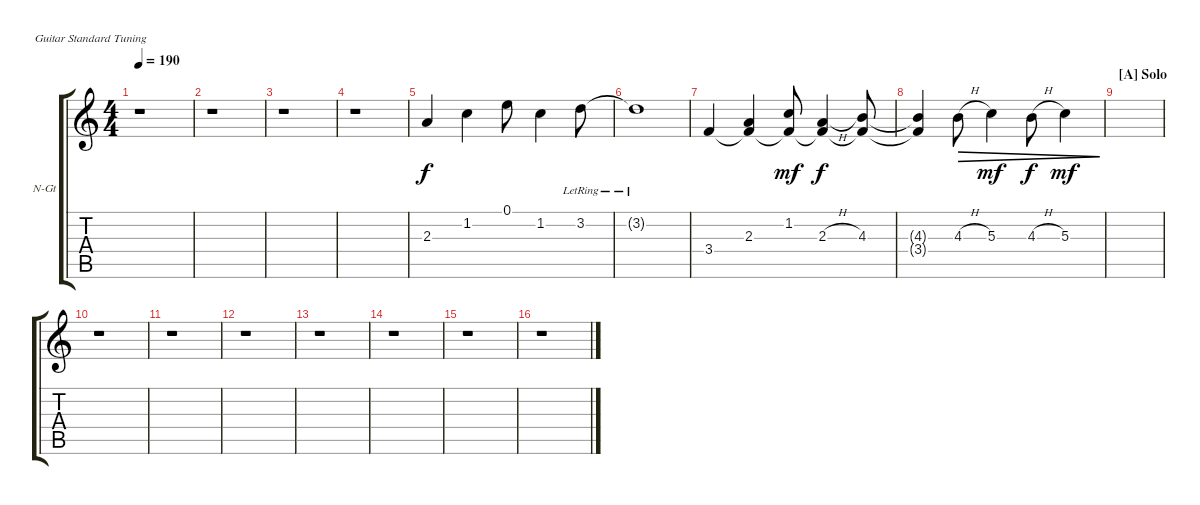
\defaultSystemsLayout 4
\bracketExtendMode groupsimilarinstruments
\firstSystemTrackNameOrientation horizontal
\otherSystemsTrackNameOrientation horizontal
\track ("Nylon Guitar" "N-Gt") {instrument acousticguitarnylon}
\staff {score tabs}
\tuning (E4 B3 G3 D3 A2 E2)
\ts (4 4)
\tempo 190
\clef g2
\ks c
r.1{dy f} |
r.1 |
r.1 |
r.1 |
2.3.4 1.2.4 0.1.8 1.2.4 3.2{lr}.8 |
3.2{lr t}.1 |
3.4.4 (2.3 3.4{t}).4 (1.2 3.4{t}).8{dy mf} (2.3{h} 3.4{t}).4{dy f} (4.3 3.4{t}).8 |
(4.3{t} 3.4{t}).4 4.3{h}.8{dec} 5.3.4{dec dy mf} 4.3{h}.8{dec dy f} 5.3.4{dec dy mf} |
\section ("A" "Solo")
|
r.1 |
r.1 |
r.1 |
r.1 |
r.1 |
r.1 |
r.1
